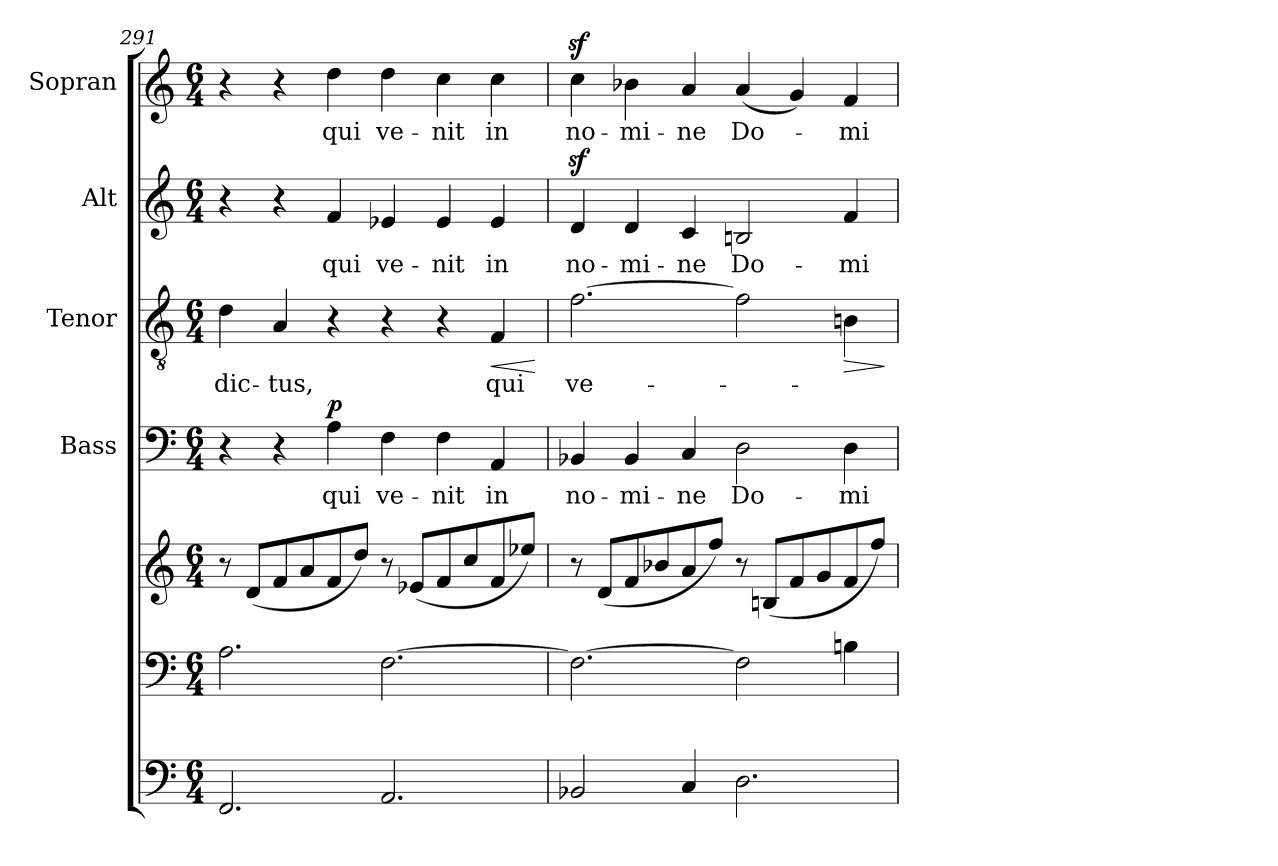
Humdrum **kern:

**kern	**kern	**kern	**kern	**text	**dynam	**kern	**text	**dynam	**kern	**text	**kern	**text
*part6	*part5	*part5	*part4	*part4	*part4	*part3	*part3	*part3	*part2	*part2	*part1	*part1
*staff7	*staff6	*staff5	*staff4	*staff4	*staff4	*staff3	*staff3	*staff3	*staff2	*staff2	*staff1	*staff1
*	*	*	*I"Bass	*	*	*I"Tenor	*	*	*I"Alt	*	*I"Sopran	*
*	*	*	*I'B.	*	*	*I'T.	*	*	*I'A.	*	*I'S.	*
!!LO:PB:g=z
*clefF4	*clefF4	*clefG2	*clefF4	*	*	*clefGv2	*	*	*clefG2	*	*clefG2	*
*ITrd7c12	*	*	*	*	*	*	*	*	*	*	*	*
*k[]	*k[]	*k[]	*k[]	*	*	*k[]	*	*	*k[]	*	*k[]	*
*C:	*C:	*C:	*C:	*	*	*C:	*	*	*C:	*	*C:	*
*M6/4	*M6/4	*M6/4	*M6/4	*	*	*M6/4	*	*	*M6/4	*	*M6/4	*
=291	=291	=291	=291	=291	=291	=291	=291	=291	=291	=291	=291	=291
!	!	!	!	!	!	!	!LO:LY:b	!	!	!	!	!
2.FFF/	2.A\	8r	4r	.	.	4d\	-dic-	.	4r	.	4r	.
.	.	(<8d/L	.	.	.	.	.	.	.	.	.	.
!	!	!	!	!	!	!	!LO:LY:b	!	!	!	!	!
.	.	8f/	4r	.	.	4A/	-tus,	.	4r	.	4r	.
.	.	8a/	.	.	.	.	.	.	.	.	.	.
!	!	!	!	!LO:LY:b	!LO:DY:a	!	!	!	!	!LO:LY:b	!	!LO:LY:b
.	.	8f/	4A\	qui	p	4r	.	.	4f/	qui	4dd\	qui
.	.	8dd/J)	.	.	.	.	.	.	.	.	.	.
!	!	!	!	!LO:LY:b	!	!	!	!	!	!LO:LY:b	!	!LO:LY:b
2.AAA/	[2.F\	8r	4F\	ve-	.	4r	.	.	4e-X/	ve-	4dd\	ve-
.	.	(<8e-X/L	.	.	.	.	.	.	.	.	.	.
!	!	!	!	!LO:LY:b	!	!	!	!	!	!LO:LY:b	!	!LO:LY:b
.	.	8f/	4F\	-nit	.	4r	.	.	4e-/	-nit	4cc\	-nit
.	.	8cc/	.	.	.	.	.	.	.	.	.	.
!	!	!	!	!LO:LY:b	!	!	!LO:LY:b	!LO:HP:b	!	!LO:LY:b	!	!LO:LY:b
.	.	8f/	4AA/	in	.	4F/	qui	<	4e-/	in	4cc\	in
.	.	8ee-X/J)	.	.	.	.	.	.	.	.	.	.
.	.	.	.	.	.	.	.	[	.	.	.	.
=292	=292	=292	=292	=292	=292	=292	=292	=292	=292	=292	=292	=292
!	!	!	!	!LO:LY:b	!	!	!LO:LY:b	!	!	!LO:LY:b	!	!LO:LY:b
2BBB-X/	2.F\_	8r	4BB-X/	no-	.	[2.f\	ve-	.	4dz>/	no-	4ccz>\	no-
.	.	(<8d/L	.	.	.	.	.	.	.	.	.	.
!	!	!	!	!LO:LY:b	!	!	!	!	!	!LO:LY:b	!	!LO:LY:b
.	.	8f/	4BB-/	-mi-	.	.	.	.	4d/	-mi-	4b-X\	-mi-
.	.	8b-X/	.	.	.	.	.	.	.	.	.	.
!	!	!	!	!LO:LY:b	!	!	!	!	!	!LO:LY:b	!	!LO:LY:b
4CC/	.	8a/	4C/	-ne	.	.	.	.	4c/	-ne	4a/	-ne
.	.	8ff/J)	.	.	.	.	.	.	.	.	.	.
!	!	!	!	!LO:LY:b	!	!	!	!	!	!LO:LY:b	!	!LO:LY:b
2.DD\	2F\]	8r	2D\	Do-	.	2f\]	.	.	2Bn/	Do-	(<4a/	Do-
.	.	(<8Bn/L	.	.	.	.	.	.	.	.	.	.
.	.	8f/	.	.	.	.	.	.	.	.	4g/)	.
.	.	8g/	.	.	.	.	.	.	.	.	.	.
!	!	!	!	!LO:LY:b	!	!	!	!LO:HP:b	!	!LO:LY:b	!	!LO:LY:b
.	4Bn\	8f/	4D\	-mi-	.	4Bn\	.	>	4f/	-mi-	4f/	-mi-
.	.	8ff/J)	.	.	.	.	.	.	.	.	.	.
.	.	.	.	.	.	.	.	]	.	.	.	.
=	=	=	=	=	=	=	=	=	=	=	=	=
*-	*-	*-	*-	*-	*-	*-	*-	*-	*-	*-	*-	*-
